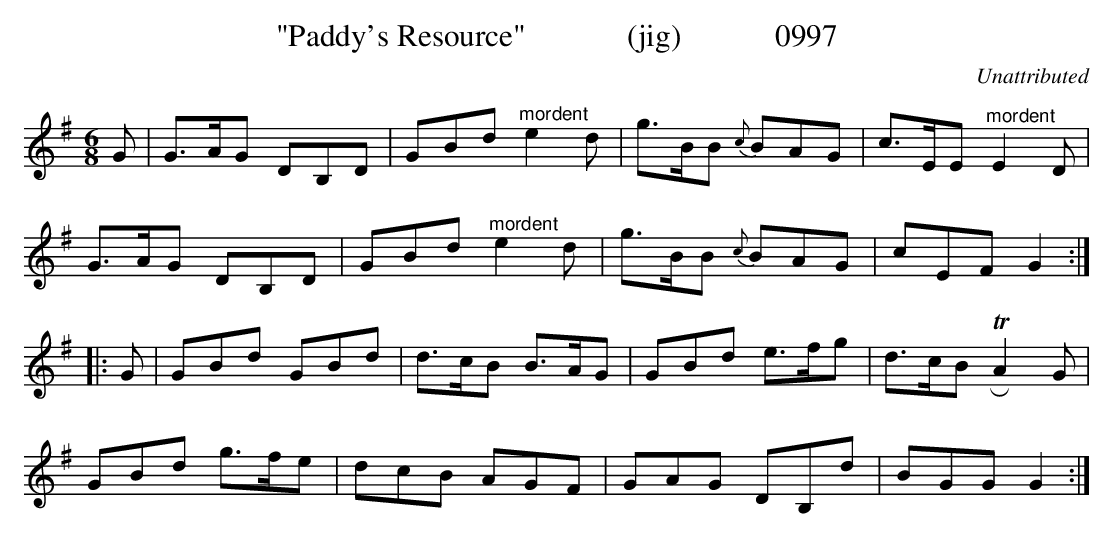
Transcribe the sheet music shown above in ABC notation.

X:1
T:"Paddy's Resource"             (jig)            0997
C:Unattributed
BRENNAN July 2003 (HTTP://WWW.SOSYOURMOM.COM)
M:6/8
L:1/8
K:G
G|G3/2A/2G DB,D|GBd "^mordent"e2d|g3/2B/2B {c}BAG|c3/2E/2E "^mordent"E2D|
G3/2A/2G DB,D|GBd "^mordent"e2d|g3/2B/2B {c}BAG|cEF G2:|
|:G|GBd GBd|d3/2c/2B B3/2A/2G|GBd e3/2f/2g|d3/2c/2B TRA2G|
GBd g3/2f/2e|dcB AGF|GAG DB,d|BGG G2:|
